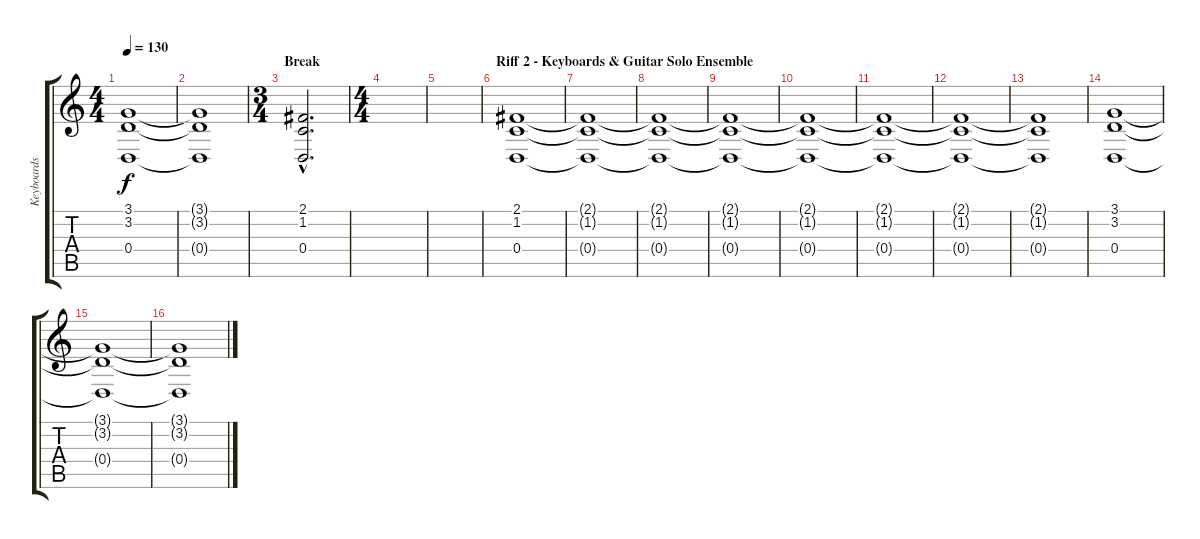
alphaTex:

\track ("Keyboards - Pad" "Keyboards ") {instrument pad7halo}
\staff {score tabs}
\tuning (E4 B3 G3 D3 A2 E2) {hide}
\ts (4 4)
\tempo 130
\clef g2
\ks c
(3.1{t} 3.2{t} 0.4{t}).1{dy f} |
(3.1{t} 3.2{t} 0.4{t}).1 |
\ts (3 4)
\section ("" "Break")
(2.1{hac} 1.2{hac} 0.4{hac}).2{d} |
\ts (4 4)
|
|
\section ("" "Riff 2 - Keyboards & Guitar Solo Ensemble")
(2.1 1.2 0.4).1 |
(2.1{t} 1.2{t} 0.4{t}).1 |
(2.1{t} 1.2{t} 0.4{t}).1 |
(2.1{t} 1.2{t} 0.4{t}).1 |
(2.1{t} 1.2{t} 0.4{t}).1 |
(2.1{t} 1.2{t} 0.4{t}).1 |
(2.1{t} 1.2{t} 0.4{t}).1 |
(2.1{t} 1.2{t} 0.4{t}).1 |
(3.1 3.2 0.4).1 |
(3.1{t} 3.2{t} 0.4{t}).1 |
(3.1{t} 3.2{t} 0.4{t}).1
